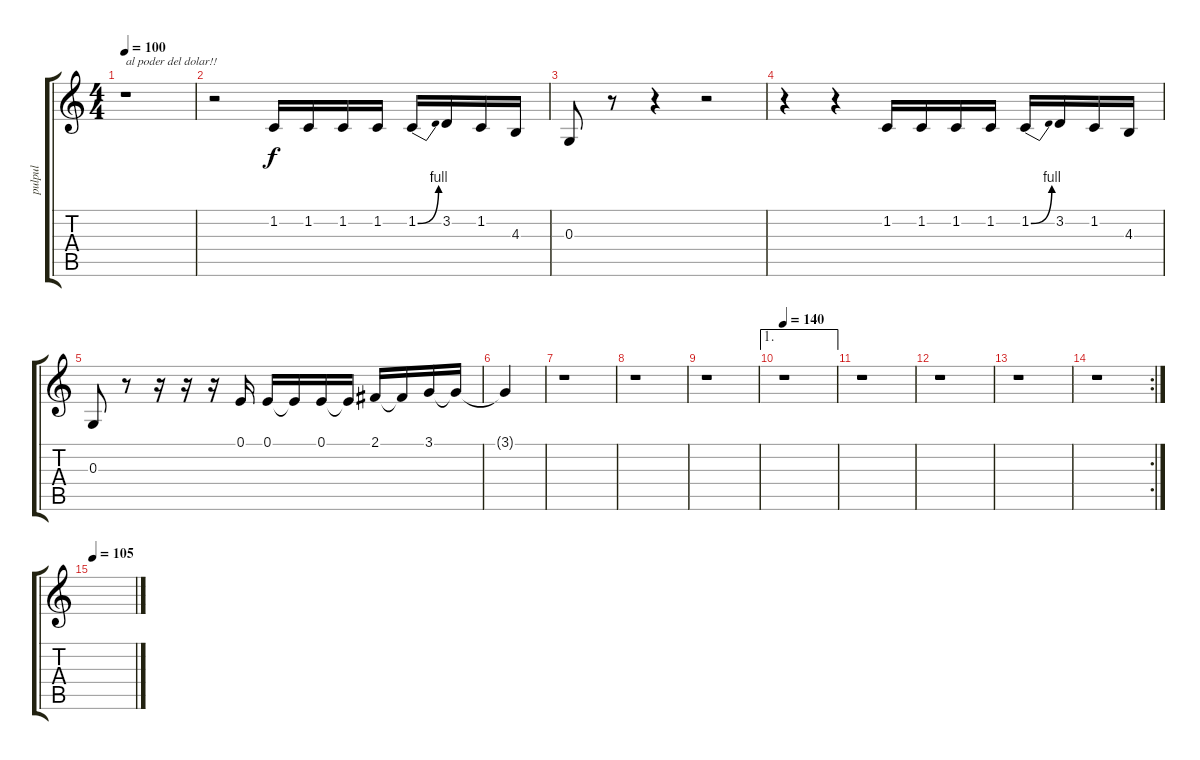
\track ("pulpul" "pulpul") {instrument accordion}
\staff {score tabs}
\tuning (E4 B3 G3 D3 A2 E2) {hide}
\ts (4 4)
\tempo 100
\clef g2
\ks c
r.1{txt "al poder del dolar!!" dy f} |
r.2 1.2.16 1.2.16 1.2.16 1.2.16 1.2{be (bend 0 0 60 4)}.16 3.2.16 1.2.16 4.3.16 |
0.3.8 r.8 r.4 r.2 |
r.4 r.4 1.2.16 1.2.16 1.2.16 1.2.16 1.2{be (bend 0 0 60 4)}.16 3.2.16 1.2.16 4.3.16 |
0.3.8 r.8 r.16 r.16 r.16 0.1.16 0.1.16 0.1{t}.16 0.1.16 0.1{t}.16 2.1.16 2.1{t}.16 3.1.16 3.1{t}.16 |
3.1{t}.4 |
r.1 |
r.1 |
r.1 |
\ae 1
\tempo 140
r.1 |
r.1 |
r.1 |
r.1 |
\rc 2
r.1 |
\tempo 105
